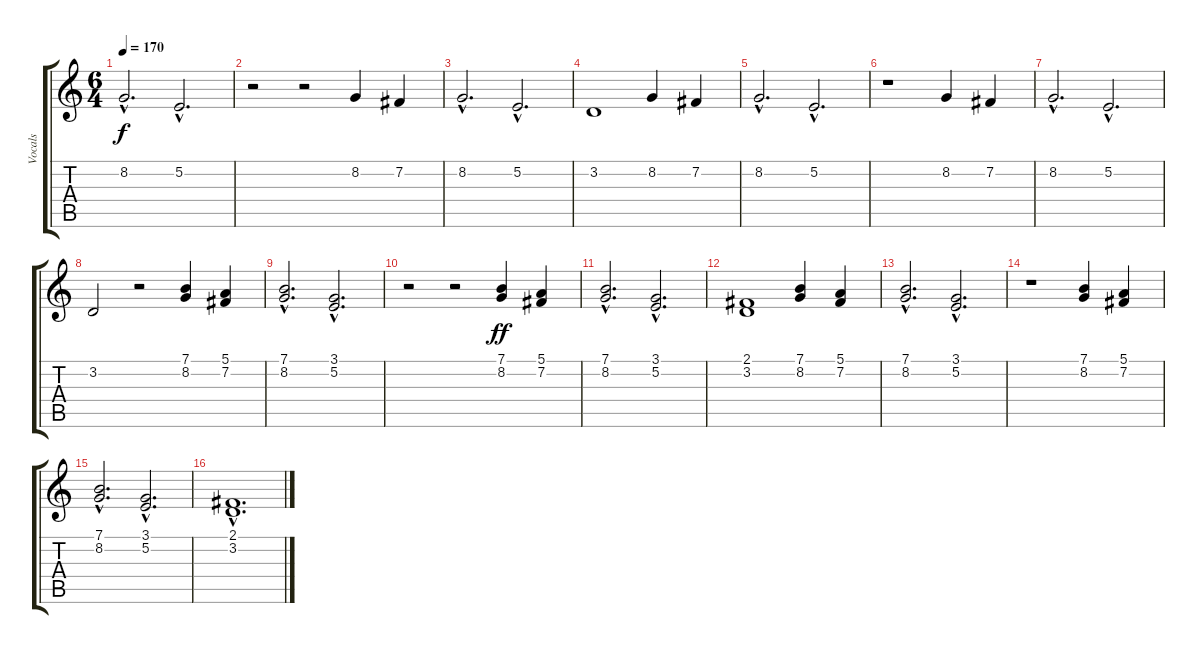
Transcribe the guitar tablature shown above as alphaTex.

\track ("Vocals" "Vocals") {instrument choiraahs}
\staff {score tabs}
\tuning (E4 B3 G3 D3 A2 E2) {hide}
\ts (6 4)
\tempo 170
\clef g2
\ks c
8.2{hac}.2{d dy f} 5.2{hac}.2{d} |
r.2 r.2 8.2.4 7.2.4 |
8.2{hac}.2{d} 5.2{hac}.2{d} |
3.2.1 8.2.4 7.2.4 |
8.2{hac}.2{d} 5.2{hac}.2{d} |
r.1 8.2.4 7.2.4 |
8.2{hac}.2{d} 5.2{hac}.2{d} |
3.2.2 r.2 (7.1 8.2).4 (5.1 7.2).4 |
(7.1{hac} 8.2{hac}).2{d} (3.1{hac} 5.2{hac}).2{d} |
r.2 r.2 (7.1 8.2).4{dy ff} (5.1 7.2).4 |
(7.1{hac} 8.2{hac}).2{d} (3.1{hac} 5.2{hac}).2{d} |
(2.1 3.2).1 (7.1 8.2).4 (5.1 7.2).4 |
(7.1{hac} 8.2{hac}).2{d} (3.1{hac} 5.2{hac}).2{d} |
r.1 (7.1 8.2).4 (5.1 7.2).4 |
(7.1{hac} 8.2{hac}).2{d} (3.1{hac} 5.2{hac}).2{d} |
(2.1{hac} 3.2{hac}).1{d}
